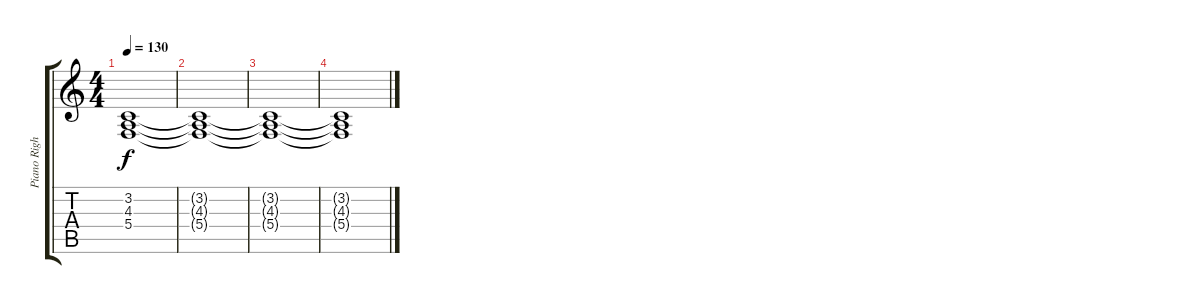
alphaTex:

\track ("Piano Right Hand" "Piano Righ") {instrument acousticgrandpiano}
\staff {score tabs}
\tuning (D4 A3 F3 C3 G2 D2) {hide}
\ts (4 4)
\tempo 130
\clef g2
\ks c
(3.2 4.3 5.4).1{dy f} |
(3.2{t} 4.3{t} 5.4{t}).1 |
(3.2{t} 4.3{t} 5.4{t}).1 |
(3.2{t} 4.3{t} 5.4{t}).1
